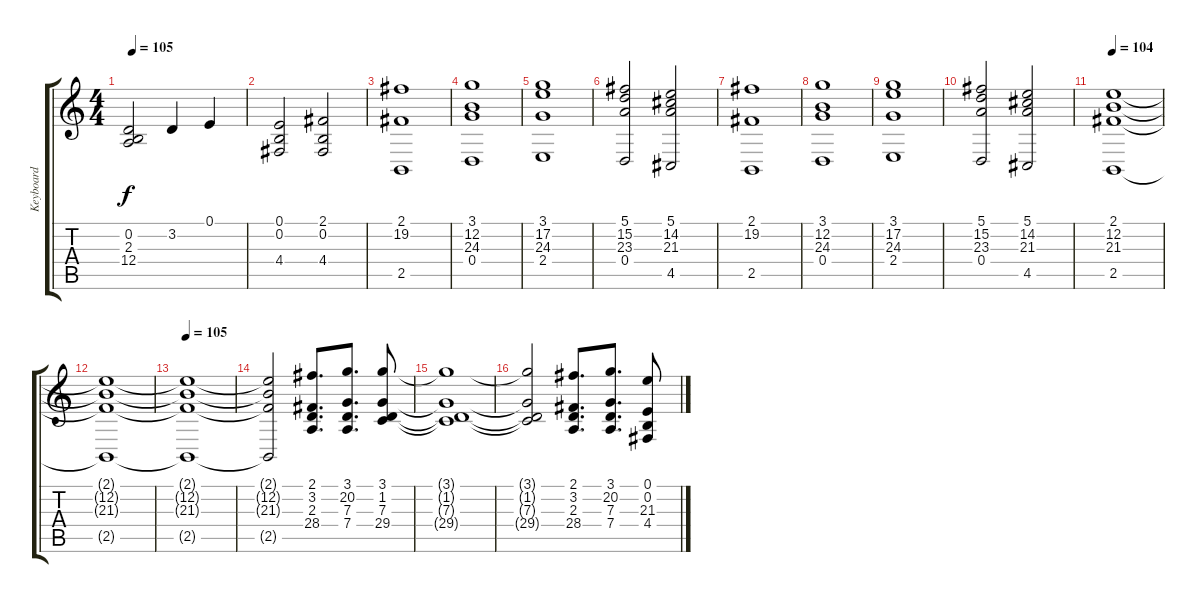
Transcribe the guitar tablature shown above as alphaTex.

\track ("Keyboard" "Keyboard") {instrument stringensemble1}
\staff {score tabs}
\tuning (E4 B3 G3 D3 A2 E2) {hide}
\ts (4 4)
\tempo 105
\clef g2
\ks aminor
(0.2 2.3 12.4).2{dy f} 3.2.4 0.1.4 |
(0.1 0.2 4.4).2 (2.1 0.2 4.4).2 |
(2.1 19.2 2.5).1{volume 14 instrument stringensemble1} |
(3.1 12.2 24.3 0.4).1 |
(3.1 17.2 24.3 2.4).1 |
(5.1 15.2 23.3 0.4).2 (5.1 14.2 21.3 4.5).2 |
(2.1 19.2 2.5).1 |
(3.1 12.2 24.3 0.4).1 |
(3.1 17.2 24.3 2.4).1 |
(5.1 15.2 23.3 0.4).2 (5.1 14.2 21.3 4.5).2 |
\tempo 104
(2.1 12.2 21.3 2.5).1 |
(2.1{t} 12.2{t} 21.3{t} 2.5{t}).1 |
\tempo 105
(2.1{t} 12.2{t} 21.3{t} 2.5{t}).1 |
\ks c
(2.1{t} 12.2{t} 21.3{t} 2.5{t}).2 (2.1 3.2 2.3 28.4).8{d} (3.1 20.2 7.3 7.4).8{d} (3.1 1.2 7.3 29.4).8 |
(3.1{t} 1.2{t} 7.3{t} 29.4{t}).1 |
\ks aminor
(3.1{t} 1.2{t} 7.3{t} 29.4{t}).2 (2.1 3.2 2.3 28.4).8{d} (3.1 20.2 7.3 7.4).8{d} (0.1 0.2 21.3 4.4).8
